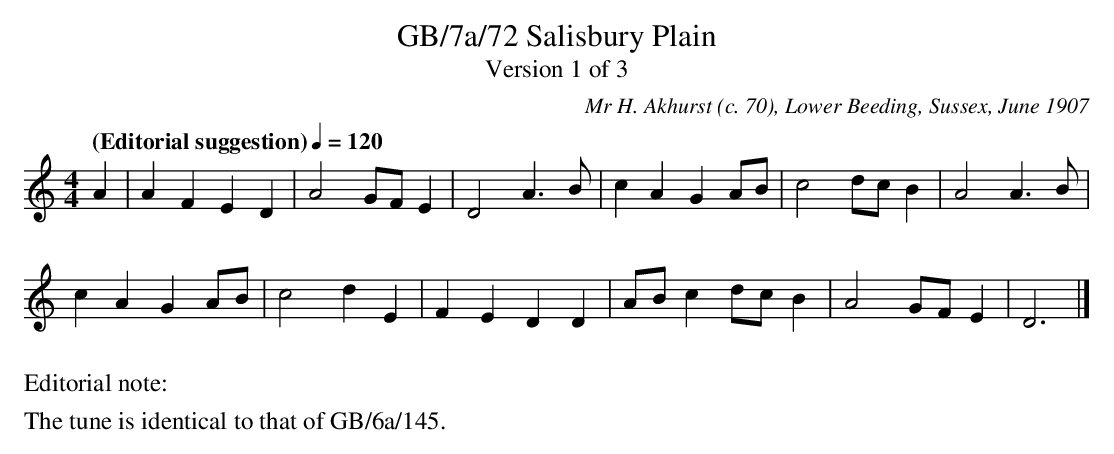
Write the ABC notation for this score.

X:1
T:GB/7a/72 Salisbury Plain
T:Version 1 of 3
C:Mr H. Akhurst (c. 70), Lower Beeding, Sussex, June 1907
L:1/4
Q:"(Editorial suggestion)" 1/4=120
M:4/4
K:Ddor
A | A F E D | A2 G/F/ E | D2 A3/2 B/ | c A G A/B/ | c2 d/c/ B | A2 A3/2 B/ |
c A G A/B/ | c2 d E | F E D D | A/B/ c d/c/ B | A2 G/F/ E | D3 |]
